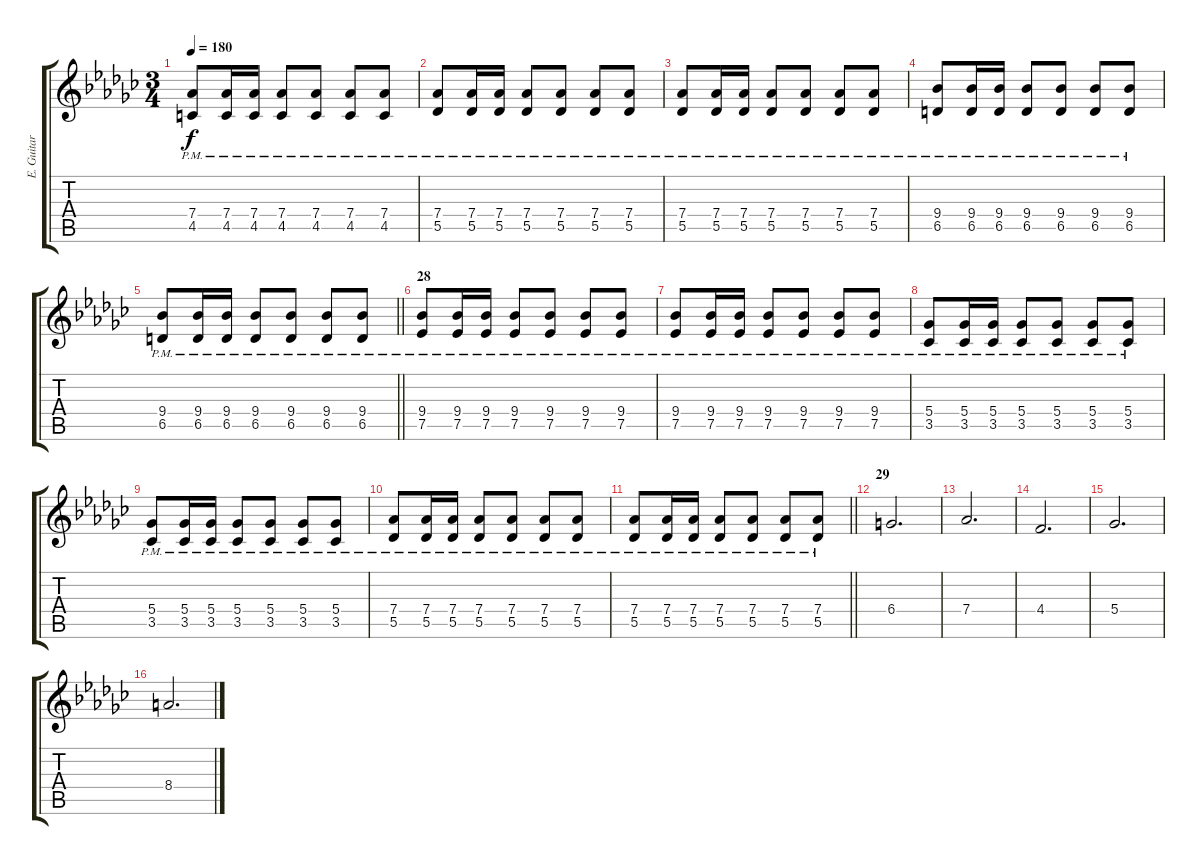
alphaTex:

\track ("E. Guitar II" "E. Guitar ") {instrument overdrivenguitar}
\staff {score tabs}
\tuning (Eb4 Bb3 Gb3 Db3 Ab2 Db2) {hide}
\ts (3 4)
\tempo 180
\clef g2
\ks gb
(7.4{pm} 4.5{pm}).8{dy f} (7.4{pm} 4.5{pm}).16 (7.4{pm} 4.5{pm}).16 (7.4{pm} 4.5{pm}).8 (7.4{pm} 4.5{pm}).8 (7.4{pm} 4.5{pm}).8 (7.4{pm} 4.5{pm}).8 |
(7.4{pm} 5.5{pm}).8 (7.4{pm} 5.5{pm}).16 (7.4{pm} 5.5{pm}).16 (7.4{pm} 5.5{pm}).8 (7.4{pm} 5.5{pm}).8 (7.4{pm} 5.5{pm}).8 (7.4{pm} 5.5{pm}).8 |
(7.4{pm} 5.5{pm}).8 (7.4{pm} 5.5{pm}).16 (7.4{pm} 5.5{pm}).16 (7.4{pm} 5.5{pm}).8 (7.4{pm} 5.5{pm}).8 (7.4{pm} 5.5{pm}).8 (7.4{pm} 5.5{pm}).8 |
(9.4{pm} 6.5{pm}).8 (9.4{pm} 6.5{pm}).16 (9.4{pm} 6.5{pm}).16 (9.4{pm} 6.5{pm}).8 (9.4{pm} 6.5{pm}).8 (9.4{pm} 6.5{pm}).8 (9.4{pm} 6.5{pm}).8 |
\barLineRight lightlight
(9.4{pm} 6.5{pm}).8 (9.4{pm} 6.5{pm}).16 (9.4{pm} 6.5{pm}).16 (9.4{pm} 6.5{pm}).8 (9.4{pm} 6.5{pm}).8 (9.4{pm} 6.5{pm}).8 (9.4{pm} 6.5{pm}).8 |
\section ("" "28")
(9.4{pm} 7.5{pm}).8 (9.4{pm} 7.5{pm}).16 (9.4{pm} 7.5{pm}).16 (9.4{pm} 7.5{pm}).8 (9.4{pm} 7.5{pm}).8 (9.4{pm} 7.5{pm}).8 (9.4{pm} 7.5{pm}).8 |
(9.4{pm} 7.5{pm}).8 (9.4{pm} 7.5{pm}).16 (9.4{pm} 7.5{pm}).16 (9.4{pm} 7.5{pm}).8 (9.4{pm} 7.5{pm}).8 (9.4{pm} 7.5{pm}).8 (9.4{pm} 7.5{pm}).8 |
(5.4{pm} 3.5{pm}).8 (5.4{pm} 3.5{pm}).16 (5.4{pm} 3.5{pm}).16 (5.4{pm} 3.5{pm}).8 (5.4{pm} 3.5{pm}).8 (5.4{pm} 3.5{pm}).8 (5.4{pm} 3.5{pm}).8 |
(5.4{pm} 3.5{pm}).8 (5.4{pm} 3.5{pm}).16 (5.4{pm} 3.5{pm}).16 (5.4{pm} 3.5{pm}).8 (5.4{pm} 3.5{pm}).8 (5.4{pm} 3.5{pm}).8 (5.4{pm} 3.5{pm}).8 |
(7.4{pm} 5.5{pm}).8 (7.4{pm} 5.5{pm}).16 (7.4{pm} 5.5{pm}).16 (7.4{pm} 5.5{pm}).8 (7.4{pm} 5.5{pm}).8 (7.4{pm} 5.5{pm}).8 (7.4{pm} 5.5{pm}).8 |
\barLineRight lightlight
(7.4{pm} 5.5{pm}).8 (7.4{pm} 5.5{pm}).16 (7.4{pm} 5.5{pm}).16 (7.4{pm} 5.5{pm}).8 (7.4{pm} 5.5{pm}).8 (7.4{pm} 5.5{pm}).8 (7.4{pm} 5.5{pm}).8 |
\section ("" "29")
6.4.2{d} |
7.4.2{d} |
4.4.2{d} |
5.4.2{d} |
8.4.2{d}
